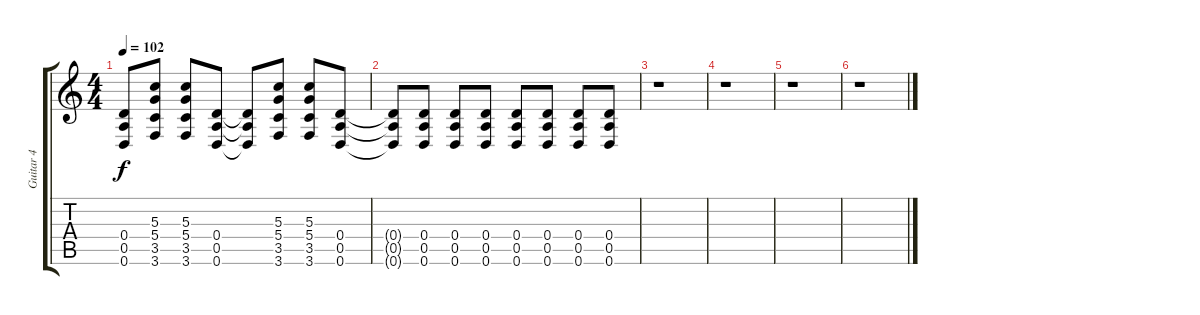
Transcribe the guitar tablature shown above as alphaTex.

\track ("Guitar 4" "Guitar 4") {instrument distortionguitar}
\staff {score tabs}
\tuning (E4 B3 G3 D3 A2 D2) {hide}
\ts (4 4)
\tempo 102
\clef g2
\ks c
(0.4{t} 0.5{t} 0.6{t}).8{dy f} (5.3 5.4 3.5 3.6).8 (5.3 5.4 3.5 3.6).8 (0.4 0.5 0.6).8 (0.4{t} 0.5{t} 0.6{t}).8 (5.3 5.4 3.5 3.6).8 (5.3 5.4 3.5 3.6).8 (0.4 0.5 0.6).8 |
(0.4{t} 0.5{t} 0.6{t}).8 (0.4 0.5 0.6).8 (0.4 0.5 0.6).8 (0.4 0.5 0.6).8 (0.4 0.5 0.6).8 (0.4 0.5 0.6).8 (0.4 0.5 0.6).8 (0.4 0.5 0.6).8 |
r.1 |
r.1 |
r.1 |
r.1
